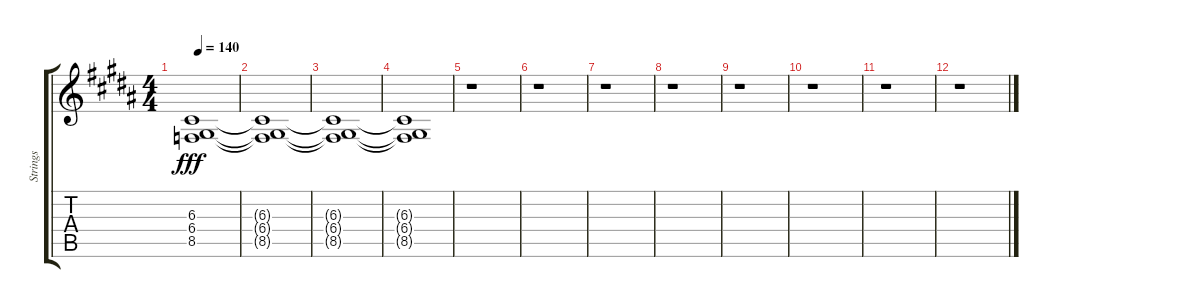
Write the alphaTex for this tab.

\track ("Strings" "Strings") {instrument stringensemble1}
\staff {score tabs}
\tuning (E4 B3 G3 D3 A2 E2) {hide}
\ts (4 4)
\tempo 140
\clef g2
\ks b
(6.3 6.4 8.5).1{dy fff} |
\ks g#minor
(6.3{t} 6.4{t} 8.5{t}).1 |
(6.3{t} 6.4{t} 8.5{t}).1 |
(6.3{t} 6.4{t} 8.5{t}).1 |
\ks b
r.1 |
\ks g#minor
r.1 |
r.1 |
r.1 |
\ks b
r.1 |
\ks g#minor
r.1 |
r.1 |
r.1
